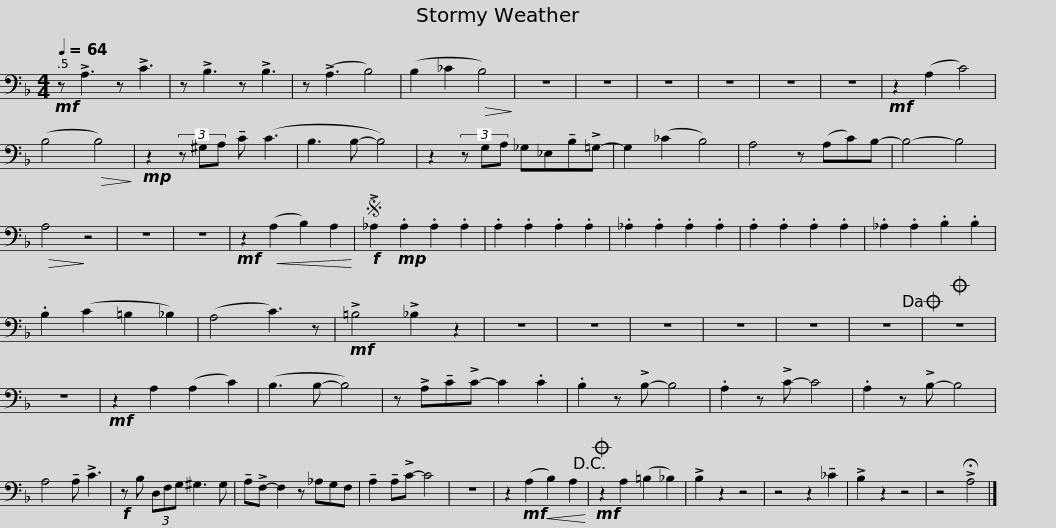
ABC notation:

X:1
L:1/8
Q:1/4=64
M:4/4
I:linebreak $
K:F
V:1 bass
V:1
!mf! z !>!A,3 z !>!C3 | z !>!B,3 z !>!B,3 | z (!>!A,3 B,4) | (B,2 _C2!>(! B,4)!>)! | z8 | %5
 z8 | z8 | z8 | z8 | z8 | %10
!mf! z2 (A,2 C4) | (B,4!>(! B,4)!>)! |$!mp! z2 (3z ^G,A, !tenuto!C (C3 | B,3 B,- B,4) | z2 (3z G,A, _G,_E,!tenuto!B,!>!=G,- | %15
 G,2 (_C2 B,4) | A,4 z (A,C)B,- | B,4- B,4 |!>(! A,4!>)! z4 | z8 | %20
 z8 |!mf! z2!<(! (A,2 B,2) A,2!<)! |$S!f! !>!_A,2!mp! .A,2 .A,2 .A,2 | .A,2 .A,2 .A,2 .A,2 | ._A,2 .A,2 .A,2 .A,2 | %25
 .A,2 .A,2 .A,2 .A,2 | ._A,2 .A,2 .B,2 .B,2 | .B,2 (C2 =B,2 _B,2) | (A,4 C3) z |!mf! !>!=B,4 !>!_B,2 z2 | %30
 z8 | z8 | z8 | z8 |$ z8 | %35
 z8!dacoda! |O z8 | z8 |!mf! z2 A,2 (A,2 C2) | (B,3 B,- B,4) | %40
 z !>!A,!tenuto!C!>!C- C2 .C2 | .B,2 z !>!B,- B,4 | .A,2 z !>!C- C4 | .A,2 z !>!B,- B,4 | A,4 !tenuto!A, !>!C3 |$ %45
!f! z B, (3D,F,G, ^G,3 G, | !tenuto!A,!>!F,- F,2 z _A,G,F, | !tenuto!A,2 !tenuto!A,!>!C- C4 | z8 | z2!mf!!<(! (A,2 B,2) A,2!<)!!D.C.! | %50
O!mf! z2 A,2 (=B,2 _B,2) | !>!B,2 z2 z4 | z4 z2 !tenuto!_C2 | !>!B,2 z2 z4 | z4 !>!!fermata!A,4 |] %55
